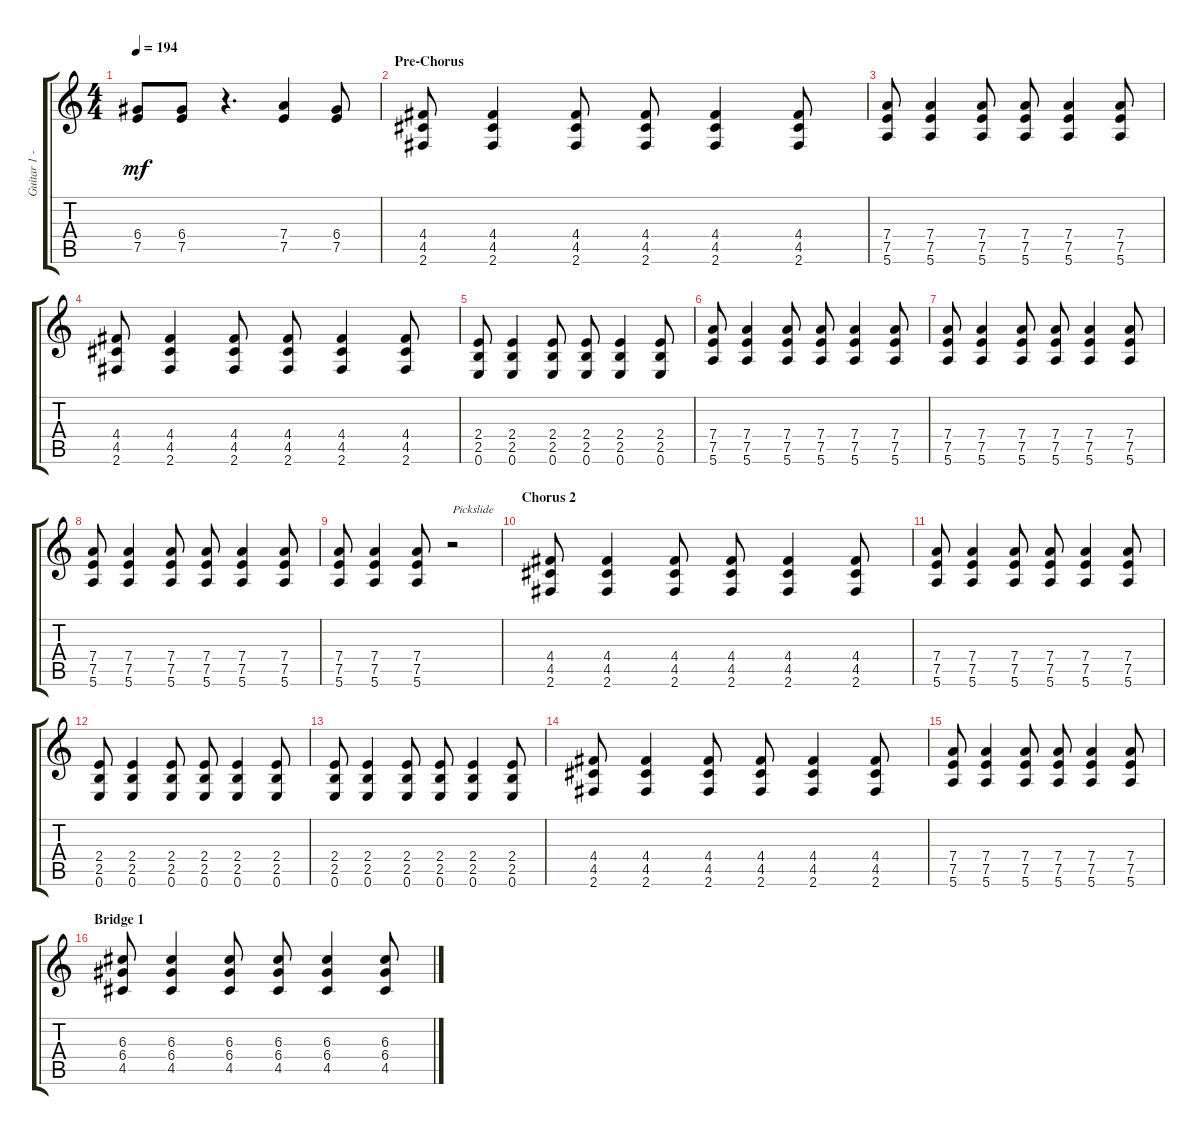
\track ("Guitar 1 - El Hefe" "Guitar 1 -") {instrument distortionguitar}
\staff {score tabs}
\tuning (E4 B3 G3 D3 A2 E2) {hide}
\ts (4 4)
\tempo 194
\clef g2
\ks c
(6.4 7.5).8{dy mf} (6.4 7.5).8 r.4{d} (7.4 7.5).4 (6.4 7.5).8 |
\section ("" "Pre-Chorus")
(4.4 4.5 2.6).8 (4.4 4.5 2.6).4 (4.4 4.5 2.6).8 (4.4 4.5 2.6).8 (4.4 4.5 2.6).4 (4.4 4.5 2.6).8 |
(7.4 7.5 5.6).8 (7.4 7.5 5.6).4 (7.4 7.5 5.6).8 (7.4 7.5 5.6).8 (7.4 7.5 5.6).4 (7.4 7.5 5.6).8 |
(4.4 4.5 2.6).8 (4.4 4.5 2.6).4 (4.4 4.5 2.6).8 (4.4 4.5 2.6).8 (4.4 4.5 2.6).4 (4.4 4.5 2.6).8 |
(2.4 2.5 0.6).8 (2.4 2.5 0.6).4 (2.4 2.5 0.6).8 (2.4 2.5 0.6).8 (2.4 2.5 0.6).4 (2.4 2.5 0.6).8 |
(7.4 7.5 5.6).8 (7.4 7.5 5.6).4 (7.4 7.5 5.6).8 (7.4 7.5 5.6).8 (7.4 7.5 5.6).4 (7.4 7.5 5.6).8 |
(7.4 7.5 5.6).8 (7.4 7.5 5.6).4 (7.4 7.5 5.6).8 (7.4 7.5 5.6).8 (7.4 7.5 5.6).4 (7.4 7.5 5.6).8 |
(7.4 7.5 5.6).8 (7.4 7.5 5.6).4 (7.4 7.5 5.6).8 (7.4 7.5 5.6).8 (7.4 7.5 5.6).4 (7.4 7.5 5.6).8 |
(7.4 7.5 5.6).8 (7.4 7.5 5.6).4 (7.4 7.5 5.6).8 r.2{txt "Pickslide"} |
\section ("" "Chorus 2")
(4.4 4.5 2.6).8 (4.4 4.5 2.6).4 (4.4 4.5 2.6).8 (4.4 4.5 2.6).8 (4.4 4.5 2.6).4 (4.4 4.5 2.6).8 |
(7.4 7.5 5.6).8 (7.4 7.5 5.6).4 (7.4 7.5 5.6).8 (7.4 7.5 5.6).8 (7.4 7.5 5.6).4 (7.4 7.5 5.6).8 |
(2.4 2.5 0.6).8 (2.4 2.5 0.6).4 (2.4 2.5 0.6).8 (2.4 2.5 0.6).8 (2.4 2.5 0.6).4 (2.4 2.5 0.6).8 |
(2.4 2.5 0.6).8 (2.4 2.5 0.6).4 (2.4 2.5 0.6).8 (2.4 2.5 0.6).8 (2.4 2.5 0.6).4 (2.4 2.5 0.6).8 |
(4.4 4.5 2.6).8 (4.4 4.5 2.6).4 (4.4 4.5 2.6).8 (4.4 4.5 2.6).8 (4.4 4.5 2.6).4 (4.4 4.5 2.6).8 |
(7.4 7.5 5.6).8 (7.4 7.5 5.6).4 (7.4 7.5 5.6).8 (7.4 7.5 5.6).8 (7.4 7.5 5.6).4 (7.4 7.5 5.6).8 |
\section ("" "Bridge 1")
(6.3 6.4 4.5).8 (6.3 6.4 4.5).4 (6.3 6.4 4.5).8 (6.3 6.4 4.5).8 (6.3 6.4 4.5).4 (6.3 6.4 4.5).8
